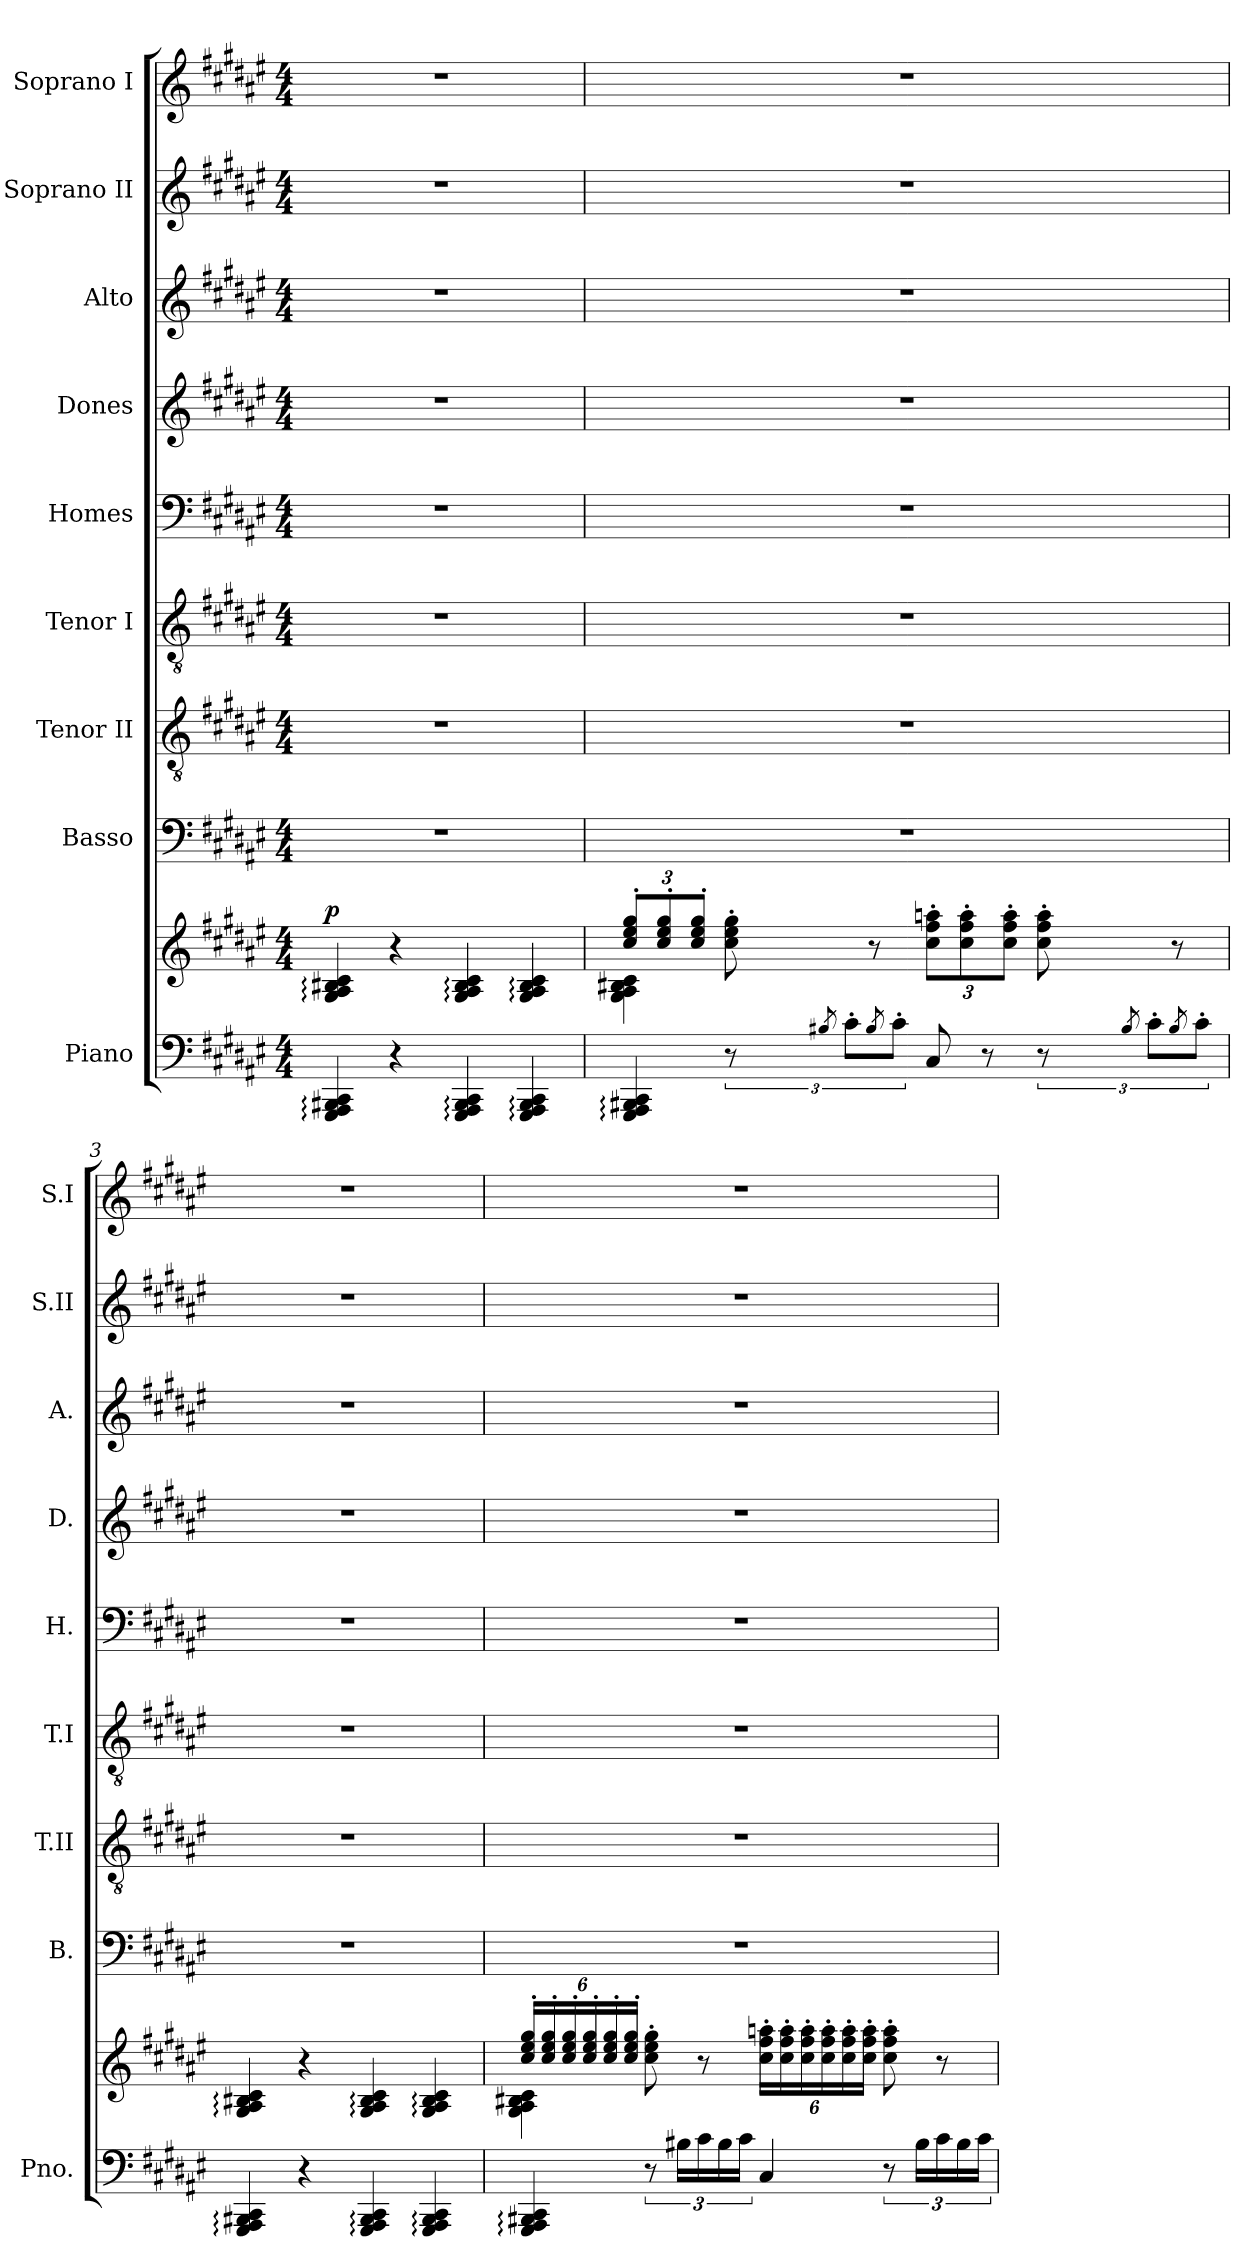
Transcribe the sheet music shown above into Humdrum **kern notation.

**kern	**kern	**dynam	**kern	**kern	**kern	**kern	**kern	**kern	**kern	**kern
*part9	*part9	*part9	*part8	*part7	*part6	*part5	*part4	*part3	*part2	*part1
*staff10	*staff9	*staff9/10	*staff8	*staff7	*staff6	*staff5	*staff4	*staff3	*staff2	*staff1
*I"Piano	*	*	*I"Basso	*I"Tenor II	*I"Tenor I	*I"Homes	*I"Dones	*I"Alto	*I"Soprano II	*I"Soprano I
*I'Pno.	*	*	*I'B.	*I'T.II	*I'T.I	*I'H.	*I'D.	*I'A.	*I'S.II	*I'S.I
*clefF4	*clefG2	*	*clefF4	*clefGv2	*clefGv2	*clefF4	*clefG2	*clefG2	*clefG2	*clefG2
*k[f#c#g#d#a#e#]	*k[f#c#g#d#a#e#]	*	*k[f#c#g#d#a#e#]	*k[f#c#g#d#a#e#]	*k[f#c#g#d#a#e#]	*k[f#c#g#d#a#e#]	*k[f#c#g#d#a#e#]	*k[f#c#g#d#a#e#]	*k[f#c#g#d#a#e#]	*k[f#c#g#d#a#e#]
*M4/4	*M4/4	*	*M4/4	*M4/4	*M4/4	*M4/4	*M4/4	*M4/4	*M4/4	*M4/4
*MM55	*MM55	*	*MM55	*MM55	*MM55	*MM55	*MM55	*MM55	*MM55	*MM55
=1	=1	=1	=1	=1	=1	=1	=1	=1	=1	=1
!	!	!LO:DY:a	!	!	!	!	!	!	!	!
4GGG#/: 4AAA#/: 4BBB#X/: 4CC#/:	4G#/: 4A#/: 4B#X/: 4c#/:	p	1r	1r	1r	1r	1r	1r	1r	1r
4r	4r	.	.	.	.	.	.	.	.	.
4GGG#/: 4AAA#/: 4BBB#/: 4CC#/:	4G#/: 4A#/: 4B#/: 4c#/:	.	.	.	.	.	.	.	.	.
4GGG#/: 4AAA#/: 4BBB#/: 4CC#/:	4G#/: 4A#/: 4B#/: 4c#/:	.	.	.	.	.	.	.	.	.
=2	=2	=2	=2	=2	=2	=2	=2	=2	=2	=2
*	*Xbrackettup	*	*	*	*	*	*	*	*	*
*	*^	*	*	*	*	*	*	*	*	*
4GGG#/: 4AAA#/: 4BBB#X/: 4CC#/:	12cc#/' 12ee#/' 12gg#/'L	4G#\: 4A#\: 4B#X\: 4c#\:	.	1r	1r	1r	1r	1r	1r	1r	1r
.	12cc#/' 12ee#/' 12gg#/'	.	.	.	.	.	.	.	.	.	.
.	12cc#/' 12ee#/' 12gg#/'J	.	.	.	.	.	.	.	.	.	.
12r	8cc#\' 8ee#\' 8gg#\'	2.ryy	.	.	.	.	.	.	.	.	.
[8qB#X/	.	.	.	.	.	.	.	.	.	.	.
12c#'\L	.	.	.	.	.	.	.	.	.	.	.
.	8r	.	.	.	.	.	.	.	.	.	.
[8qB#/	.	.	.	.	.	.	.	.	.	.	.
12c#'\J	.	.	.	.	.	.	.	.	.	.	.
8C#/	12cc#\' 12ff#\' 12aan\'L	.	.	.	.	.	.	.	.	.	.
.	12cc#\' 12ff#\' 12aa\'	.	.	.	.	.	.	.	.	.	.
8r	.	.	.	.	.	.	.	.	.	.	.
.	12cc#\' 12ff#\' 12aa\'J	.	.	.	.	.	.	.	.	.	.
12r	8cc#\' 8ff#\' 8aa\'	.	.	.	.	.	.	.	.	.	.
[8qB#/	.	.	.	.	.	.	.	.	.	.	.
12c#'\L	.	.	.	.	.	.	.	.	.	.	.
.	8r	.	.	.	.	.	.	.	.	.	.
[8qB#/	.	.	.	.	.	.	.	.	.	.	.
12c#'\J	.	.	.	.	.	.	.	.	.	.	.
*	*v	*v	*	*	*	*	*	*	*	*	*
=3	=3	=3	=3	=3	=3	=3	=3	=3	=3	=3
4GGG#/: 4AAA#/: 4BBB#X/: 4CC#/:	4G#/: 4A#/: 4B#X/: 4c#/:	.	1r	1r	1r	1r	1r	1r	1r	1r
4r	4r	.	.	.	.	.	.	.	.	.
4GGG#/: 4AAA#/: 4BBB#/: 4CC#/:	4G#/: 4A#/: 4B#/: 4c#/:	.	.	.	.	.	.	.	.	.
4GGG#/: 4AAA#/: 4BBB#/: 4CC#/:	4G#/: 4A#/: 4B#/: 4c#/:	.	.	.	.	.	.	.	.	.
=4	=4	=4	=4	=4	=4	=4	=4	=4	=4	=4
*	*^	*	*	*	*	*	*	*	*	*
4GGG#/: 4AAA#/: 4BBB#X/: 4CC#/:	24cc#/' 24ee#/' 24gg#/'LL	4G#\: 4A#\: 4B#X\: 4c#\:	.	1r	1r	1r	1r	1r	1r	1r	1r
.	24cc#/' 24ee#/' 24gg#/'	.	.	.	.	.	.	.	.	.	.
.	24cc#/' 24ee#/' 24gg#/'	.	.	.	.	.	.	.	.	.	.
.	24cc#/' 24ee#/' 24gg#/'	.	.	.	.	.	.	.	.	.	.
.	24cc#/' 24ee#/' 24gg#/'	.	.	.	.	.	.	.	.	.	.
.	24cc#/' 24ee#/' 24gg#/'JJ	.	.	.	.	.	.	.	.	.	.
12r	8cc#\' 8ee#\' 8gg#\'	2.ryy	.	.	.	.	.	.	.	.	.
24B#X\LL	.	.	.	.	.	.	.	.	.	.	.
24c#\	8r	.	.	.	.	.	.	.	.	.	.
24B#\	.	.	.	.	.	.	.	.	.	.	.
24c#\JJ	.	.	.	.	.	.	.	.	.	.	.
4C#/	24cc#\' 24ff#\' 24aan\'LL	.	.	.	.	.	.	.	.	.	.
.	24cc#\' 24ff#\' 24aa\'	.	.	.	.	.	.	.	.	.	.
.	24cc#\' 24ff#\' 24aa\'	.	.	.	.	.	.	.	.	.	.
.	24cc#\' 24ff#\' 24aa\'	.	.	.	.	.	.	.	.	.	.
.	24cc#\' 24ff#\' 24aa\'	.	.	.	.	.	.	.	.	.	.
.	24cc#\' 24ff#\' 24aa\'JJ	.	.	.	.	.	.	.	.	.	.
12r	8cc#\' 8ff#\' 8aa\'	.	.	.	.	.	.	.	.	.	.
24B#\LL	.	.	.	.	.	.	.	.	.	.	.
24c#\	8r	.	.	.	.	.	.	.	.	.	.
24B#\	.	.	.	.	.	.	.	.	.	.	.
24c#\JJ	.	.	.	.	.	.	.	.	.	.	.
*	*v	*v	*	*	*	*	*	*	*	*	*
=	=	=	=	=	=	=	=	=	=	=
*-	*-	*-	*-	*-	*-	*-	*-	*-	*-	*-
